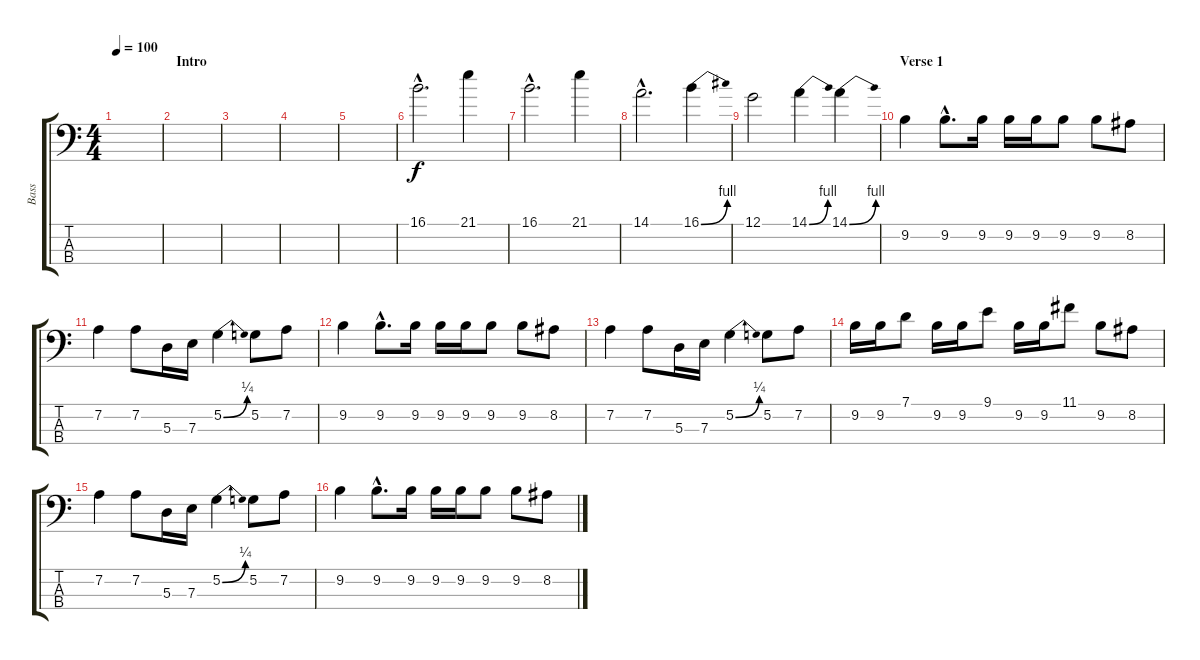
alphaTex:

\track ("Bass" "Bass") {instrument electricbassfinger}
\staff {score tabs}
\tuning (G2 D2 A1 E1) {hide}
\ts (4 4)
\tempo 100
\clef f4
\ks c
|
\section ("" "Intro")
|
|
|
|
16.1{hac}.2{d} 21.1.4 |
16.1{hac}.2{d} 21.1.4 |
14.1{hac}.2{d} 16.1{be (bend 0 0 60 4)}.4 |
12.1.2 14.1{be (bend 0 0 60 4)}.4 14.1{be (bend 0 0 60 4)}.4 |
\section ("" "Verse 1")
9.2.4 9.2{hac}.8{d} 9.2.16 9.2.16 9.2.16 9.2.8 9.2.8 8.2.8 |
7.2.4 7.2.8 5.3.16 7.3.16 5.2{be (bend 0 0 60 1)}.4 5.2.8 7.2.8 |
9.2.4 9.2{hac}.8{d} 9.2.16 9.2.16 9.2.16 9.2.8 9.2.8 8.2.8 |
7.2.4 7.2.8 5.3.16 7.3.16 5.2{be (bend 0 0 60 1)}.4 5.2.8 7.2.8 |
9.2.16 9.2.16 7.1.8 9.2.16 9.2.16 9.1.8 9.2.16 9.2.16 11.1.8 9.2.8 8.2.8 |
7.2.4 7.2.8 5.3.16 7.3.16 5.2{be (bend 0 0 60 1)}.4 5.2.8 7.2.8 |
9.2.4 9.2{hac}.8{d} 9.2.16 9.2.16 9.2.16 9.2.8 9.2.8 8.2.8
